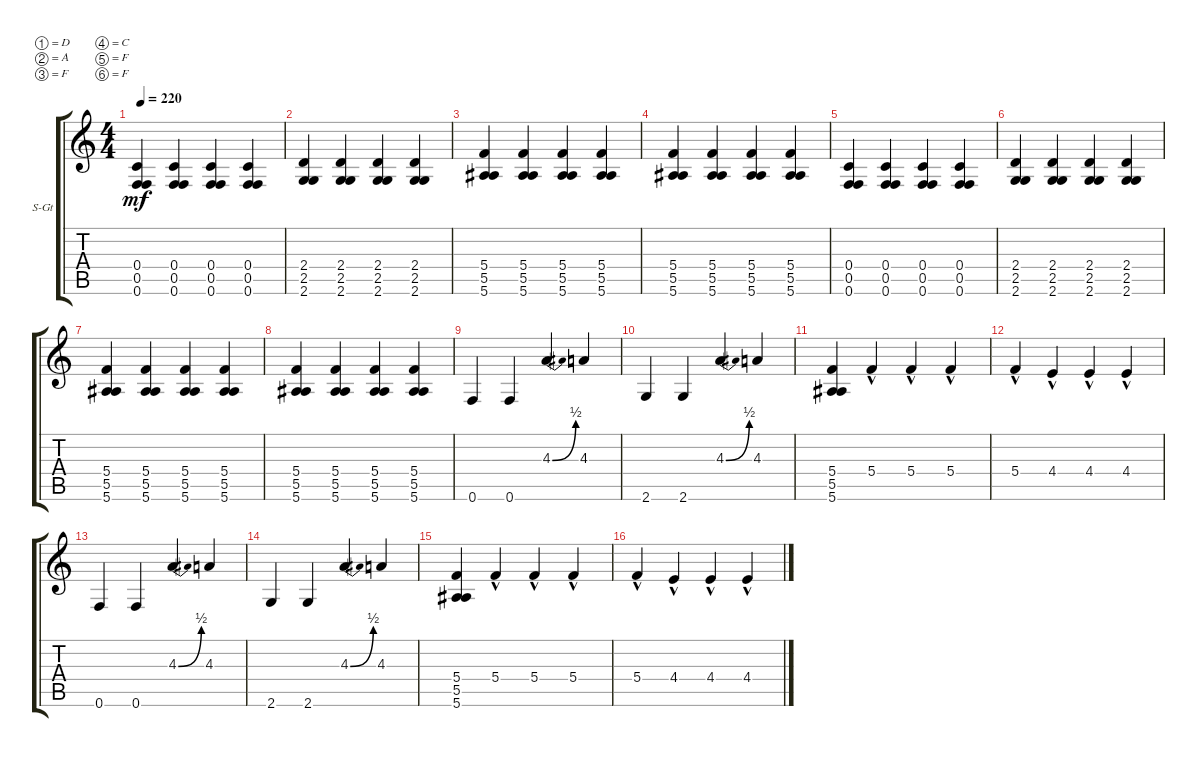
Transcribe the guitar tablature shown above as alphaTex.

\defaultSystemsLayout 4
\bracketExtendMode groupsimilarinstruments
\firstSystemTrackNameOrientation horizontal
\otherSystemsTrackNameOrientation horizontal
\track ("Steel Guitar" "S-Gt") {instrument acousticguitarsteel}
\staff {score tabs}
\tuning (D4 A3 F3 C3 F2 F2)
\ts (4 4)
\tempo 220
\clef g2
\ks c
(0.6 0.5 0.4).4{dy mf} (0.4 0.5 0.6).4 (0.6 0.5 0.4).4 (0.4 0.5 0.6).4 |
(2.6 2.5 2.4).4 (2.6 2.5 2.4).4 (2.6 2.5 2.4).4 (2.6 2.5 2.4).4 |
(5.6 5.4 5.5).4 (5.6 5.4 5.5).4 (5.6 5.4 5.5).4 (5.6 5.4 5.5).4 |
(5.6 5.4 5.5).4 (5.6 5.4 5.5).4 (5.6 5.4 5.5).4 (5.6 5.4 5.5).4 |
(0.6 0.5 0.4).4 (0.4 0.5 0.6).4 (0.6 0.5 0.4).4 (0.4 0.5 0.6).4 |
(2.6 2.5 2.4).4 (2.6 2.5 2.4).4 (2.6 2.5 2.4).4 (2.6 2.5 2.4).4 |
(5.6 5.5 5.4).4 (5.4 5.6 5.5).4 (5.4 5.6 5.5).4 (5.4 5.6 5.5).4 |
(5.4 5.6 5.5).4 (5.4 5.6 5.5).4 (5.4 5.6 5.5).4 (5.4 5.6 5.5).4 |
0.6.4 0.6.4 4.3{be (bend 0 0 15.6 2)}.4 4.3.4 |
2.6.4 2.6.4 4.3{be (bend 0 0 15.6 2)}.4 4.3.4 |
(5.6 5.5 5.4).4 5.4{hac}.4 5.4{hac}.4 5.4{hac}.4 |
5.4{hac}.4 4.4{hac}.4 4.4{hac}.4 4.4{hac}.4 |
0.6.4 0.6.4 4.3{be (bend 0 0 15.6 2)}.4 4.3.4 |
2.6.4 2.6.4 4.3{be (bend 0 0 15.6 2)}.4 4.3.4 |
(5.6 5.5 5.4).4 5.4{hac}.4 5.4{hac}.4 5.4{hac}.4 |
5.4{hac}.4 4.4{hac}.4 4.4{hac}.4 4.4{hac}.4
